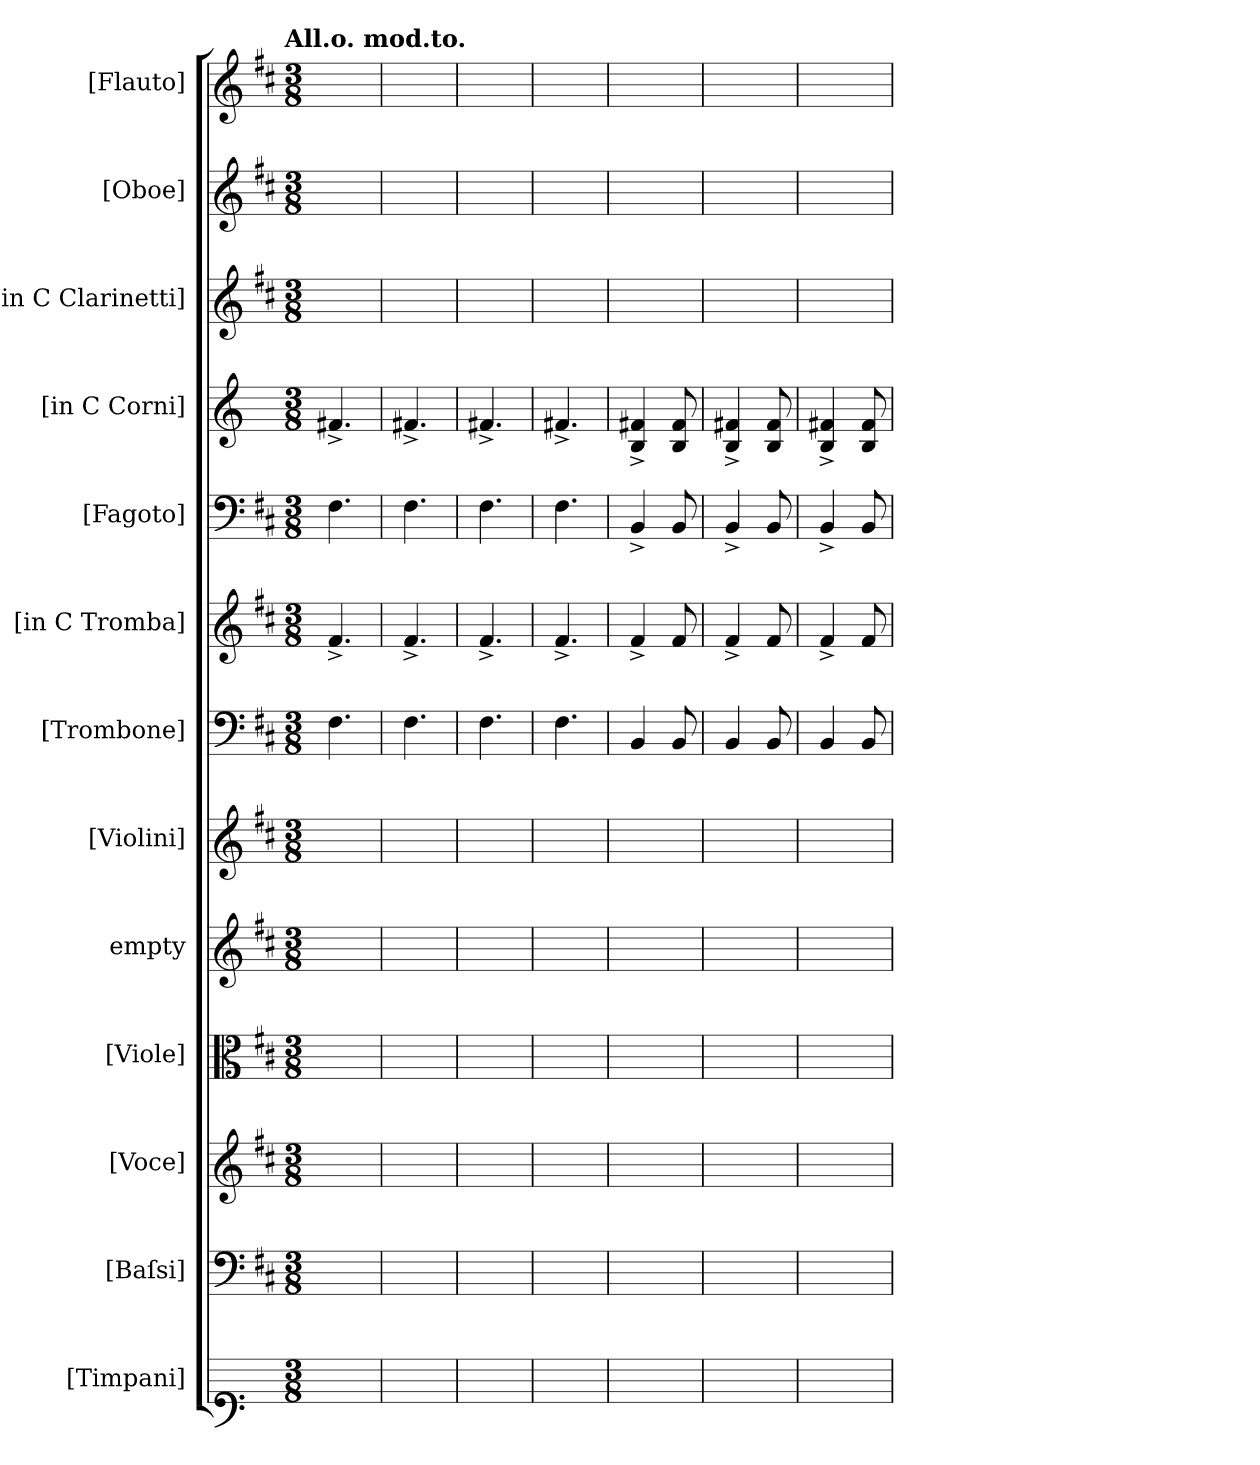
**kern	**kern	**kern	**kern	**kern	**kern	**kern	**kern	**kern	**kern	**kern	**kern	**kern
*part13	*part12	*part11	*part10	*part9	*part8	*part7	*part6	*part5	*part4	*part3	*part2	*part1
*staff13	*staff12	*staff11	*staff10	*staff9	*staff8	*staff7	*staff6	*staff5	*staff4	*staff3	*staff2	*staff1
*I"[Timpani]	*I"[Baſsi]	*I"[Voce]	*I"[Viole]	*I"empty	*I"[Violini]	*I"[Trombone]	*I"[in C Tromba]	*I"[Fagoto]	*I"[in C Corni]	*I"[in C Clarinetti]	*I"[Oboe]	*I"[Flauto]
*I'[timp]	*I'[b]	*I'[V]	*	*	*I'[vl I]	*I'[trb]	*	*I'[fag]	*	*	*I'[ob]	*I'[fl]
*clefF1	*clefF4	*clefG2	*clefC3	*clefG2	*clefG2	*clefF4	*clefG2	*clefF4	*clefG2	*clefG2	*clefG2	*clefG2
*k[]	*k[f#c#]	*k[f#c#]	*k[f#c#]	*k[f#c#]	*k[f#c#]	*k[f#c#]	*k[f#c#]	*k[f#c#]	*k[]	*k[f#c#]	*k[f#c#]	*k[f#c#]
*	*b:	*b:	*b:	*b:	*b:	*b:	*b:	*b:	*	*b:	*b:	*b:
!!LO:TX:omd:t=All.o. mod.to.
*M3/8	*M3/8	*M3/8	*M3/8	*M3/8	*M3/8	*M3/8	*M3/8	*M3/8	*M3/8	*M3/8	*M3/8	*M3/8
=1	=1	=1	=1	=1	=1	=1	=1	=1	=1	=1	=1	=1
4.ryy	4.ryy	4.ryy	4.ryy	4.ryy	4.ryy	4.F#\	4.f#^/	4.F#\	4.f#X^/	4.ryy	4.ryy	4.ryy
=2	=2	=2	=2	=2	=2	=2	=2	=2	=2	=2	=2	=2
4.ryy	4.ryy	4.ryy	4.ryy	4.ryy	4.ryy	4.F#\	4.f#^/	4.F#\	4.f#X^/	4.ryy	4.ryy	4.ryy
=3	=3	=3	=3	=3	=3	=3	=3	=3	=3	=3	=3	=3
4.ryy	4.ryy	4.ryy	4.ryy	4.ryy	4.ryy	4.F#\	4.f#^/	4.F#\	4.f#X^/	4.ryy	4.ryy	4.ryy
=4	=4	=4	=4	=4	=4	=4	=4	=4	=4	=4	=4	=4
4.ryy	4.ryy	4.ryy	4.ryy	4.ryy	4.ryy	4.F#\	4.f#^/	4.F#\	4.f#X^/	4.ryy	4.ryy	4.ryy
=5	=5	=5	=5	=5	=5	=5	=5	=5	=5	=5	=5	=5
4.ryy	4.ryy	4.ryy	4.ryy	4.ryy	4.ryy	4BB/	4f#^/	4BB^/	4B^/ 4f#X^/	4.ryy	4.ryy	4.ryy
.	.	.	.	.	.	8BB/	8f#/	8BB/	8B/ 8f#/	.	.	.
=6	=6	=6	=6	=6	=6	=6	=6	=6	=6	=6	=6	=6
4.ryy	4.ryy	4.ryy	4.ryy	4.ryy	4.ryy	4BB/	4f#^/	4BB^/	4B^/ 4f#X^/	4.ryy	4.ryy	4.ryy
.	.	.	.	.	.	8BB/	8f#/	8BB/	8B/ 8f#/	.	.	.
=7	=7	=7	=7	=7	=7	=7	=7	=7	=7	=7	=7	=7
4.ryy	4.ryy	4.ryy	4.ryy	4.ryy	4.ryy	4BB/	4f#^/	4BB^/	4B^/ 4f#X^/	4.ryy	4.ryy	4.ryy
.	.	.	.	.	.	8BB/	8f#/	8BB/	8B/ 8f#/	.	.	.
=	=	=	=	=	=	=	=	=	=	=	=	=
*-	*-	*-	*-	*-	*-	*-	*-	*-	*-	*-	*-	*-
